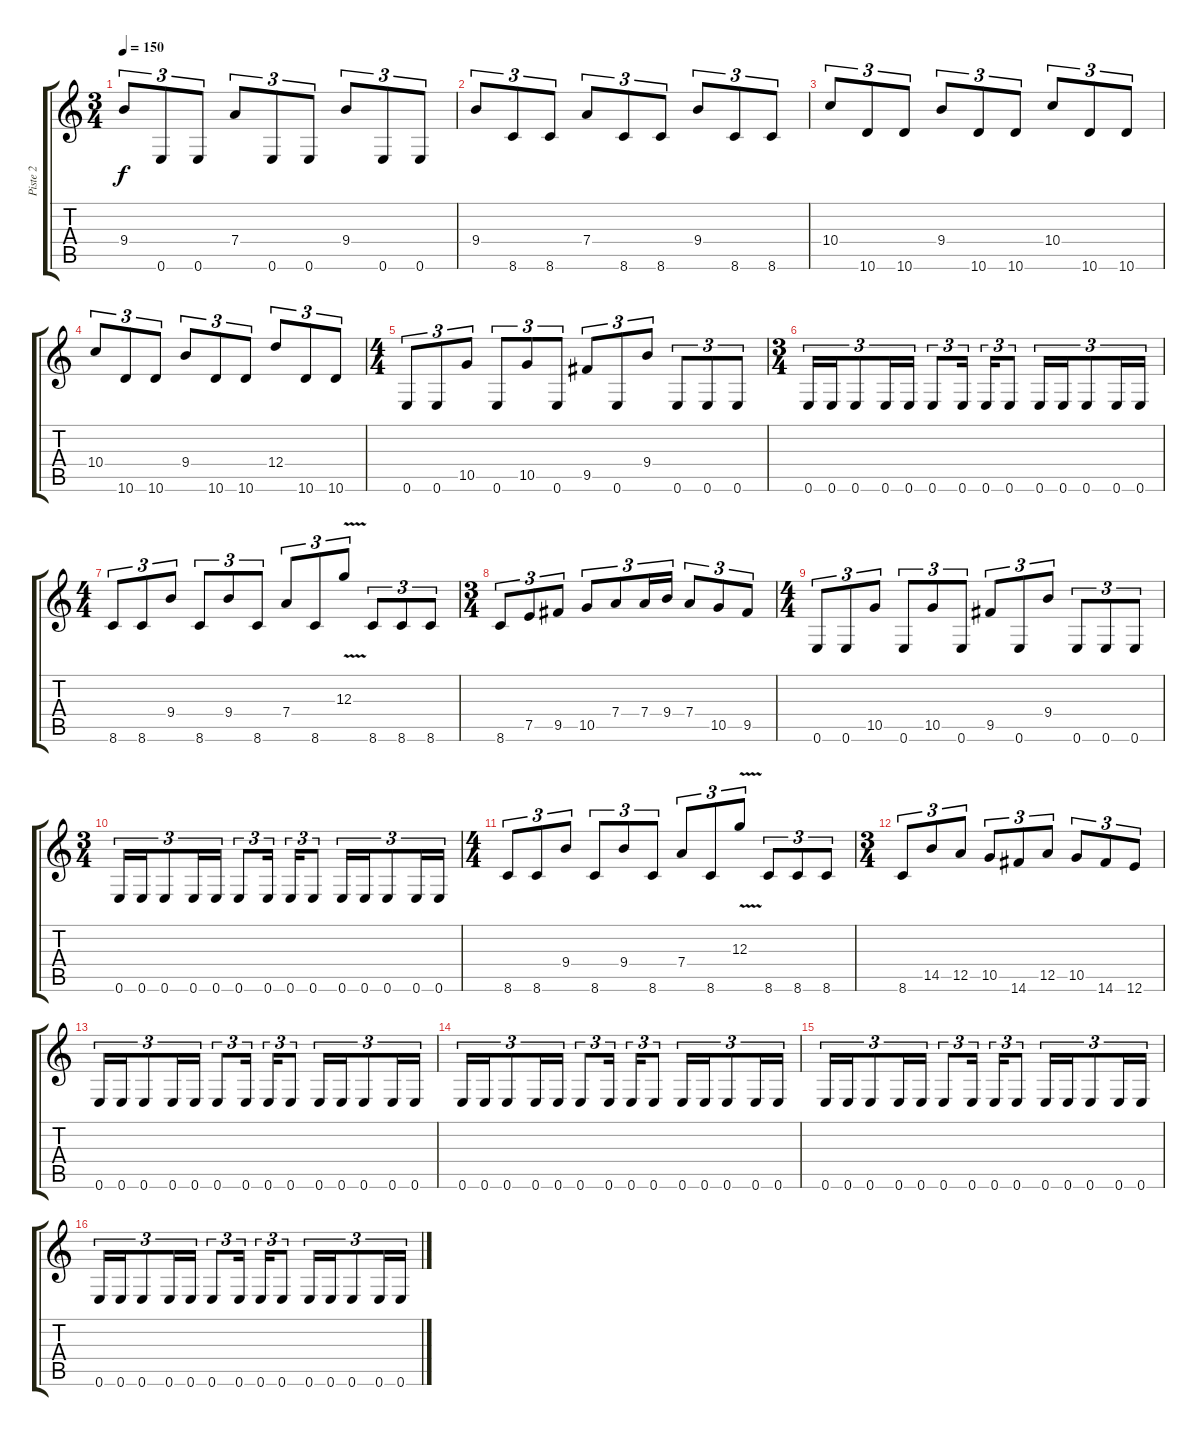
\track ("Piste 2" "Piste 2") {instrument distortionguitar}
\staff {score tabs}
\tuning (E4 B3 G3 D3 A2 E2) {hide}
\ts (3 4)
\tempo 150
\clef g2
\ks c
9.4.8{tu (3 2) dy f} 0.6.8{tu (3 2)} 0.6.8{tu (3 2)} 7.4.8{tu (3 2)} 0.6.8{tu (3 2)} 0.6.8{tu (3 2)} 9.4.8{tu (3 2)} 0.6.8{tu (3 2)} 0.6.8{tu (3 2)} |
9.4.8{tu (3 2)} 8.6.8{tu (3 2)} 8.6.8{tu (3 2)} 7.4.8{tu (3 2)} 8.6.8{tu (3 2)} 8.6.8{tu (3 2)} 9.4.8{tu (3 2)} 8.6.8{tu (3 2)} 8.6.8{tu (3 2)} |
10.4.8{tu (3 2)} 10.6.8{tu (3 2)} 10.6.8{tu (3 2)} 9.4.8{tu (3 2)} 10.6.8{tu (3 2)} 10.6.8{tu (3 2)} 10.4.8{tu (3 2)} 10.6.8{tu (3 2)} 10.6.8{tu (3 2)} |
10.4.8{tu (3 2)} 10.6.8{tu (3 2)} 10.6.8{tu (3 2)} 9.4.8{tu (3 2)} 10.6.8{tu (3 2)} 10.6.8{tu (3 2)} 12.4.8{tu (3 2)} 10.6.8{tu (3 2)} 10.6.8{tu (3 2)} |
\ts (4 4)
0.6.8{tu (3 2)} 0.6.8{tu (3 2)} 10.5.8{tu (3 2)} 0.6.8{tu (3 2)} 10.5.8{tu (3 2)} 0.6.8{tu (3 2)} 9.5.8{tu (3 2)} 0.6.8{tu (3 2)} 9.4.8{tu (3 2)} 0.6.8{tu (3 2)} 0.6.8{tu (3 2)} 0.6.8{tu (3 2)} |
\ts (3 4)
0.6.16{tu (3 2)} 0.6.16{tu (3 2)} 0.6.8{tu (3 2)} 0.6.16{tu (3 2)} 0.6.16{tu (3 2)} 0.6.8{tu (3 2)} 0.6.16{tu (3 2)} 0.6.16{tu (3 2)} 0.6.8{tu (3 2)} 0.6.16{tu (3 2)} 0.6.16{tu (3 2)} 0.6.8{tu (3 2)} 0.6.16{tu (3 2)} 0.6.16{tu (3 2)} |
\ts (4 4)
8.6.8{tu (3 2)} 8.6.8{tu (3 2)} 9.4.8{tu (3 2)} 8.6.8{tu (3 2)} 9.4.8{tu (3 2)} 8.6.8{tu (3 2)} 7.4.8{tu (3 2)} 8.6.8{tu (3 2)} 12.3{v}.8{tu (3 2)} 8.6.8{tu (3 2)} 8.6.8{tu (3 2)} 8.6.8{tu (3 2)} |
\ts (3 4)
8.6.8{tu (3 2)} 7.5.8{tu (3 2)} 9.5.8{tu (3 2)} 10.5.8{tu (3 2)} 7.4.8{tu (3 2)} 7.4.16{tu (3 2)} 9.4.16{tu (3 2)} 7.4.8{tu (3 2)} 10.5.8{tu (3 2)} 9.5.8{tu (3 2)} |
\ts (4 4)
0.6.8{tu (3 2)} 0.6.8{tu (3 2)} 10.5.8{tu (3 2)} 0.6.8{tu (3 2)} 10.5.8{tu (3 2)} 0.6.8{tu (3 2)} 9.5.8{tu (3 2)} 0.6.8{tu (3 2)} 9.4.8{tu (3 2)} 0.6.8{tu (3 2)} 0.6.8{tu (3 2)} 0.6.8{tu (3 2)} |
\ts (3 4)
0.6.16{tu (3 2)} 0.6.16{tu (3 2)} 0.6.8{tu (3 2)} 0.6.16{tu (3 2)} 0.6.16{tu (3 2)} 0.6.8{tu (3 2)} 0.6.16{tu (3 2)} 0.6.16{tu (3 2)} 0.6.8{tu (3 2)} 0.6.16{tu (3 2)} 0.6.16{tu (3 2)} 0.6.8{tu (3 2)} 0.6.16{tu (3 2)} 0.6.16{tu (3 2)} |
\ts (4 4)
8.6.8{tu (3 2)} 8.6.8{tu (3 2)} 9.4.8{tu (3 2)} 8.6.8{tu (3 2)} 9.4.8{tu (3 2)} 8.6.8{tu (3 2)} 7.4.8{tu (3 2)} 8.6.8{tu (3 2)} 12.3{v}.8{tu (3 2)} 8.6.8{tu (3 2)} 8.6.8{tu (3 2)} 8.6.8{tu (3 2)} |
\ts (3 4)
8.6.8{tu (3 2)} 14.5.8{tu (3 2)} 12.5.8{tu (3 2)} 10.5.8{tu (3 2)} 14.6.8{tu (3 2)} 12.5.8{tu (3 2)} 10.5.8{tu (3 2)} 14.6.8{tu (3 2)} 12.6.8{tu (3 2)} |
0.6.16{tu (3 2)} 0.6.16{tu (3 2)} 0.6.8{tu (3 2)} 0.6.16{tu (3 2)} 0.6.16{tu (3 2)} 0.6.8{tu (3 2)} 0.6.16{tu (3 2)} 0.6.16{tu (3 2)} 0.6.8{tu (3 2)} 0.6.16{tu (3 2)} 0.6.16{tu (3 2)} 0.6.8{tu (3 2)} 0.6.16{tu (3 2)} 0.6.16{tu (3 2)} |
0.6.16{tu (3 2)} 0.6.16{tu (3 2)} 0.6.8{tu (3 2)} 0.6.16{tu (3 2)} 0.6.16{tu (3 2)} 0.6.8{tu (3 2)} 0.6.16{tu (3 2)} 0.6.16{tu (3 2)} 0.6.8{tu (3 2)} 0.6.16{tu (3 2)} 0.6.16{tu (3 2)} 0.6.8{tu (3 2)} 0.6.16{tu (3 2)} 0.6.16{tu (3 2)} |
0.6.16{tu (3 2)} 0.6.16{tu (3 2)} 0.6.8{tu (3 2)} 0.6.16{tu (3 2)} 0.6.16{tu (3 2)} 0.6.8{tu (3 2)} 0.6.16{tu (3 2)} 0.6.16{tu (3 2)} 0.6.8{tu (3 2)} 0.6.16{tu (3 2)} 0.6.16{tu (3 2)} 0.6.8{tu (3 2)} 0.6.16{tu (3 2)} 0.6.16{tu (3 2)} |
0.6.16{tu (3 2)} 0.6.16{tu (3 2)} 0.6.8{tu (3 2)} 0.6.16{tu (3 2)} 0.6.16{tu (3 2)} 0.6.8{tu (3 2)} 0.6.16{tu (3 2)} 0.6.16{tu (3 2)} 0.6.8{tu (3 2)} 0.6.16{tu (3 2)} 0.6.16{tu (3 2)} 0.6.8{tu (3 2)} 0.6.16{tu (3 2)} 0.6.16{tu (3 2)}
